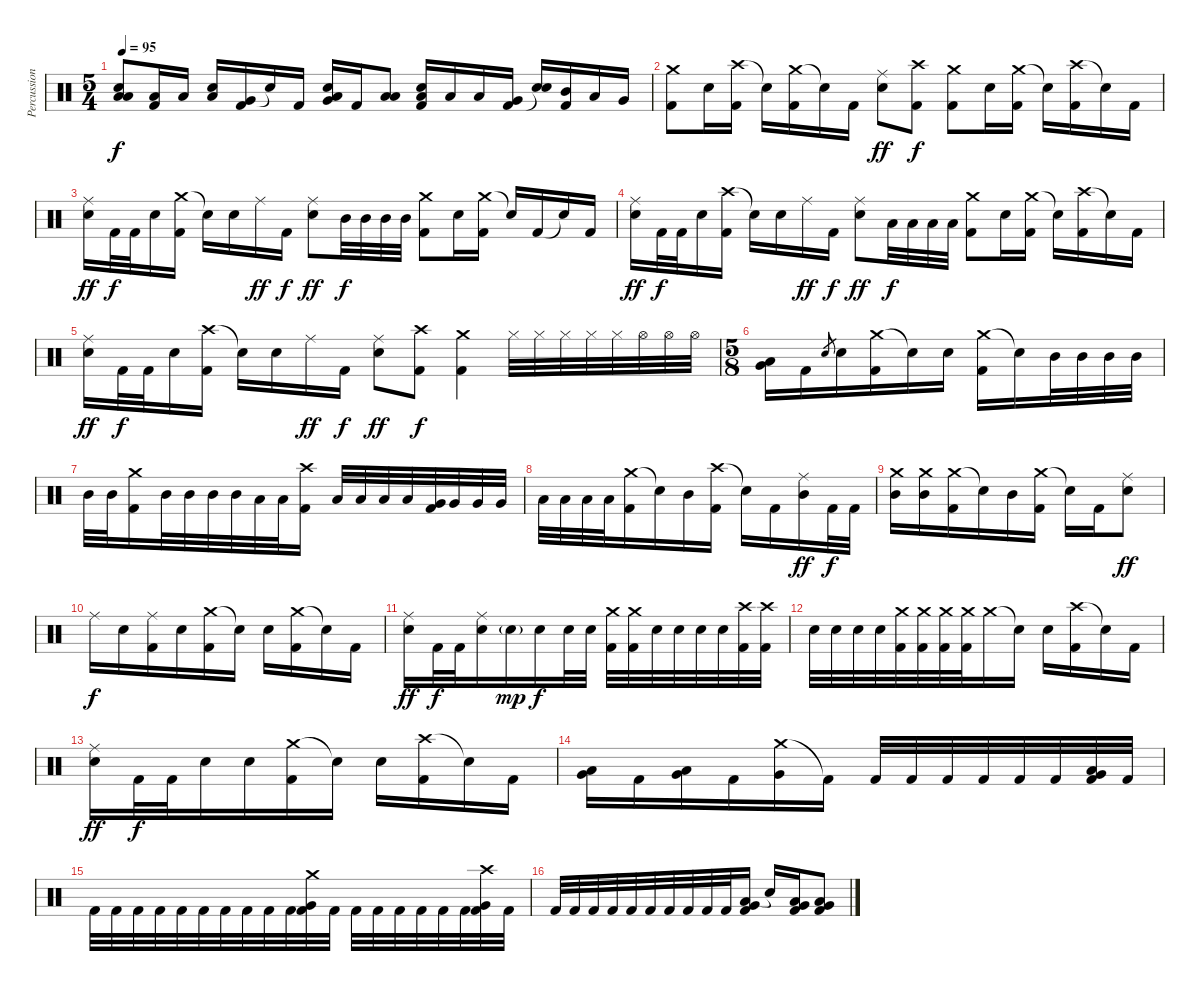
\track ("Percussion" "Percussion") {instrument percussion}
\staff {score}
\articulation defaults
\ts (5 4)
\tempo 95
\clef neutral
\ks c
("Hand Clap (hit)" "Low Tom (hit)" "Low Floor Tom (hit)").8{dy f} ("Low Floor Tom (hit)" "Kick (hit) 2").16 "Low Tom (hit)".16 ("Hand Clap (hit)" "Low Tom (hit)").16 ("Very Low Tom (hit)" "Kick (hit) 2").16 "Snare (hit)"{t}.16 "Kick (hit) 2".16 ("Hand Clap (hit)" "Very Low Tom (hit)" "Low Floor Tom (hit)").16 "Kick (hit) 2".16 ("Low Tom (hit)" "Low Floor Tom (hit)").8 ("Hand Clap (hit)" "Low Floor Tom (hit)" "Kick (hit) 2").16 "Low Tom (hit)".16 "Low Tom (hit)".16 ("Very Low Tom (hit)" "Kick (hit) 2").16 ("Hand Clap (hit)" "Snare (hit)"{t}).16 ("Mid Tom (hit)" "Kick (hit) 2").16 "Low Tom (hit)".16 "Very Low Tom (hit)".16 |
("Crash medium (hit)" "Kick (hit) 2").8 "Snare (hit) 2".16 ("Crash high (hit)" "Kick (hit) 2").16 "Snare (hit)"{t}.16 ("Crash medium (hit)" "Kick (hit) 2").16 "Snare (hit)"{t}.16 "Kick (hit) 2".16 ("Ride (middle)" "Snare (hit) 2").8{dy ff} ("Crash high (hit)" "Kick (hit) 2").8{dy f} ("Crash medium (hit)" "Kick (hit) 2").8 "Snare (hit) 2".16 ("Crash medium (hit)" "Kick (hit) 2").16 "Snare (hit)"{t}.16 ("Crash high (hit)" "Kick (hit) 2").16 "Snare (hit)"{t}.16 "Kick (hit) 2".16 |
("Ride (middle)" "Snare (hit) 2").16{dy ff} "Kick (hit) 2".32{dy f} "Kick (hit) 2".32 "Snare (hit) 2".16 ("Crash medium (hit)" "Kick (hit) 2").16 "Snare (hit)"{t}.16 "Snare (hit) 2".16 "Ride (middle)".16{dy ff} "Kick (hit) 2".16{dy f} ("Ride (middle)" "Snare (hit) 2").8{dy ff} "Mid Tom (hit)".32{dy f} "Mid Tom (hit)".32 "Mid Tom (hit)".32 "Mid Tom (hit)".32 ("Crash medium (hit)" "Kick (hit) 2").8 "Snare (hit) 2".16 ("Crash medium (hit)" "Kick (hit) 2").16 "Snare (hit)"{t}.16 "Kick (hit) 2".16 "Snare (hit)"{t}.16 "Kick (hit) 2".16 |
("Ride (middle)" "Snare (hit) 2").16{dy ff} "Kick (hit) 2".32{dy f} "Kick (hit) 2".32 "Snare (hit) 2".16 ("Crash high (hit)" "Kick (hit) 2").16 "Snare (hit)"{t}.16 "Snare (hit) 2".16 "Ride (middle)".16{dy ff} "Kick (hit) 2".16{dy f} ("Ride (middle)" "Snare (hit) 2").8{dy ff} "Low Tom (hit)".32{dy f} "Low Tom (hit)".32 "Low Tom (hit)".32 "Low Tom (hit)".32 ("Crash medium (hit)" "Kick (hit) 2").8 "Snare (hit) 2".16 ("Crash medium (hit)" "Kick (hit) 2").16 "Snare (hit)"{t}.16 ("Crash high (hit)" "Kick (hit) 2").16 "Snare (hit)"{t}.16 "Kick (hit) 2".16 |
("Ride (middle)" "Snare (hit) 2").16{dy ff} "Kick (hit) 2".32{dy f} "Kick (hit) 2".32 "Snare (hit) 2".16 ("Crash high (hit)" "Kick (hit) 2").16 "Snare (hit)"{t}.16 "Snare (hit) 2".16 "Ride (middle)".16{dy ff} "Kick (hit) 2".16{dy f} ("Ride (middle)" "Snare (hit) 2").8{dy ff} ("Crash high (hit)" "Kick (hit) 2").8{dy f} ("Crash medium (hit)" "Kick (hit) 2").4 "Hi-Hat (closed)".32 "Hi-Hat (closed)".32 "Hi-Hat (closed)".32 "Hi-Hat (closed)".32 "Hi-Hat (closed)".32 "Hi-Hat (open)".32 "Hi-Hat (open)".32 "Hi-Hat (open)".32 |
\ts (5 8)
("Low Tom (hit)" "Very Low Tom (hit)").16 "Kick (hit) 2".16 "Snare (hit) 2".8{gr} "Snare (hit) 2".16 ("Crash medium (hit)" "Kick (hit) 2").16 "Snare (hit)"{t}.16 "Snare (hit) 2".16 ("Crash medium (hit)" "Kick (hit) 2").16 "Snare (hit)"{t}.16 "Mid Tom (hit)".32 "Mid Tom (hit)".32 "Mid Tom (hit)".32 "Mid Tom (hit)".32 |
"Mid Tom (hit)".32 "Mid Tom (hit)".32 ("Crash medium (hit)" "Kick (hit) 2").16 "Mid Tom (hit)".32 "Mid Tom (hit)".32 "Mid Tom (hit)".32 "Mid Tom (hit)".32 "Low Tom (hit)".32 "Low Tom (hit)".32 ("Crash high (hit)" "Kick (hit) 2").16 "Low Tom (hit)".32 "Low Tom (hit)".32 "Low Tom (hit)".32 "Low Tom (hit)".32 ("Very Low Tom (hit)" "Kick (hit) 2").32 "Very Low Tom (hit)".32 "Very Low Tom (hit)".32 "Very Low Tom (hit)".32 |
"Low Floor Tom (hit)".32 "Low Floor Tom (hit)".32 "Low Floor Tom (hit)".32 "Low Floor Tom (hit)".32 ("Crash medium (hit)" "Kick (hit) 2").16 "Snare (hit)"{t}.16 "Mid Tom (hit)".16 ("Crash high (hit)" "Kick (hit) 2").16 "Snare (hit)"{t}.16 "Kick (hit) 2".16 ("Ride (middle)" "Mid Tom (hit)").16{dy ff} "Kick (hit) 2".32{dy f} "Kick (hit) 2".32 |
("Crash medium (hit)" "Mid Tom (hit)").16 ("Crash medium (hit)" "Mid Tom (hit)").16 ("Crash medium (hit)" "Kick (hit) 2").16 "Snare (hit)"{t}.16 "Mid Tom (hit)".16 ("Crash medium (hit)" "Kick (hit) 2").16 "Snare (hit)"{t}.16 "Kick (hit) 2".16 ("Ride (middle)" "Snare (hit) 2").8{dy ff} |
"Ride (middle)".16{dy f} "Snare (hit) 2".16 ("Ride (middle)" "Kick (hit) 2").16 "Snare (hit) 2".16 ("Crash medium (hit)" "Kick (hit) 2").16 "Snare (hit)"{t}.16 "Snare (hit) 2".16 ("Crash medium (hit)" "Kick (hit) 2").16 "Snare (hit)"{t}.16 "Kick (hit) 2".16 |
("Ride (middle)" "Snare (hit) 2").16{dy ff} "Kick (hit) 2".32{dy f} "Kick (hit) 2".32 ("Ride (middle)" "Snare (hit) 2").16 "Snare (hit) 2"{g}.16{dy mp} "Snare (hit) 2".16{dy f} "Snare (hit) 2".32 "Snare (hit) 2".32 ("Crash medium (hit)" "Kick (hit) 2").32 ("Crash medium (hit)" "Kick (hit) 2").32 "Snare (hit) 2".32 "Snare (hit) 2".32 "Snare (hit) 2".32 "Snare (hit) 2".32 ("Crash high (hit)" "Kick (hit) 2").32 ("Crash high (hit)" "Kick (hit) 2").32 |
"Snare (hit) 2".32 "Snare (hit) 2".32 "Snare (hit) 2".32 "Snare (hit) 2".32 ("Crash medium (hit)" "Kick (hit) 2").32 ("Crash medium (hit)" "Kick (hit) 2").32 ("Crash medium (hit)" "Kick (hit) 2").32 ("Crash medium (hit)" "Kick (hit) 2").32 "Crash medium (hit)".16 "Snare (hit)"{t}.16 "Snare (hit) 2".16 ("Crash high (hit)" "Kick (hit) 2").16 "Snare (hit)"{t}.16 "Kick (hit) 2".16 |
("Ride (middle)" "Snare (hit) 2").16{dy ff} "Kick (hit) 2".32{dy f} "Kick (hit) 2".32 "Snare (hit) 2".16 "Snare (hit) 2".16 ("Crash medium (hit)" "Kick (hit) 2").16 "Snare (hit)"{t}.16 "Snare (hit) 2".16 ("Crash high (hit)" "Kick (hit) 2").16 "Snare (hit)"{t}.16 "Kick (hit) 2".16 |
("Low Tom (hit)" "Very Low Tom (hit)").16 "Kick (hit) 2".16 ("Very Low Tom (hit)" "Low Floor Tom (hit)").16 "Kick (hit) 2".16 ("Crash medium (hit)" "Very Low Tom (hit)").16 "Kick (hit) 2"{t}.16 "Kick (hit) 2".32 "Kick (hit) 2".32 "Kick (hit) 2".32 "Kick (hit) 2".32 "Kick (hit) 2".32 "Kick (hit) 2".32 ("Low Tom (hit)" "Very Low Tom (hit)" "Kick (hit) 2").32 "Kick (hit) 2".32 |
"Kick (hit) 2".32 "Kick (hit) 2".32 "Kick (hit) 2".32 "Kick (hit) 2".32 "Kick (hit) 2".32 "Kick (hit) 2".32 "Kick (hit) 2".32 "Kick (hit) 2".32 "Kick (hit) 2".32 "Kick (hit) 2".32 ("Crash medium (hit)" "Very Low Tom (hit)" "Kick (hit) 2").32 "Kick (hit) 2".32 "Kick (hit) 2".32 "Kick (hit) 2".32 "Kick (hit) 2".32 "Kick (hit) 2".32 "Kick (hit) 2".32 "Kick (hit) 2".32 ("Crash high (hit)" "Very Low Tom (hit)" "Kick (hit) 2").32 "Kick (hit) 2".32 |
"Kick (hit) 2".32 "Kick (hit) 2".32 "Kick (hit) 2".32 "Kick (hit) 2".32 "Kick (hit) 2".32 "Kick (hit) 2".32 "Kick (hit) 2".32 "Kick (hit) 2".32 "Kick (hit) 2".32 "Kick (hit) 2".32 ("Low Tom (hit)" "Very Low Tom (hit)" "Kick (hit) 2").16 "Snare (hit)"{t}.16 ("Low Tom (hit)" "Very Low Tom (hit)" "Kick (hit) 2").16 ("Low Tom (hit)" "Very Low Tom (hit)" "Kick (hit) 2").8
